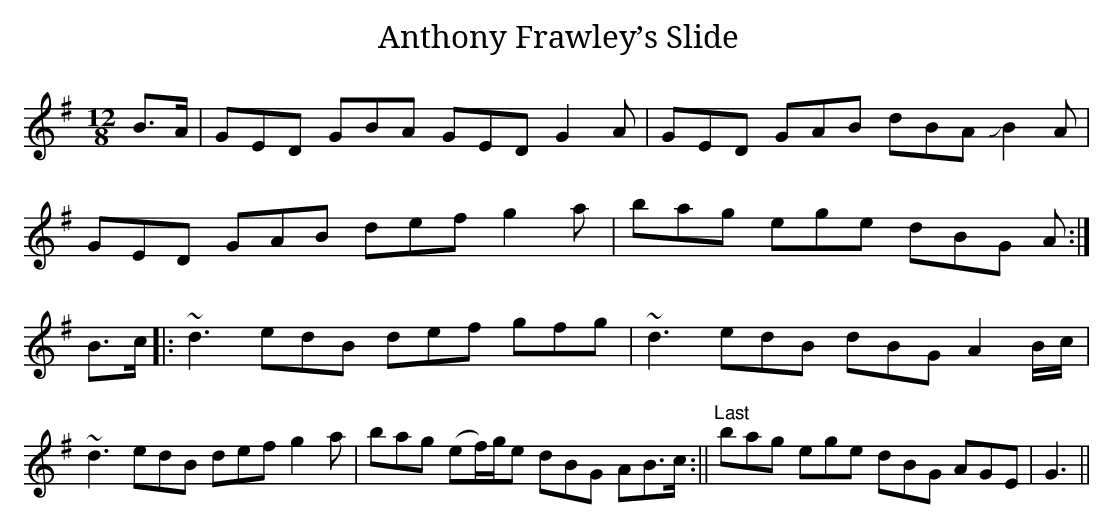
X:1
T:Anthony Frawley’s Slide
M:12/8
L:1/8
K:G
B>A|GED GBA GED G2A|GED GAB dBA JB2A|
GED GAB def g2a|bag ege dBG A:|
B>c|:~d3 edB def gfg|~d3 edB dBG A2 B/c/|
~d3 edB def g2a|bag (ef/)g/e dBG AB>c:||"Last"bag ege dBG AGE |G3||
